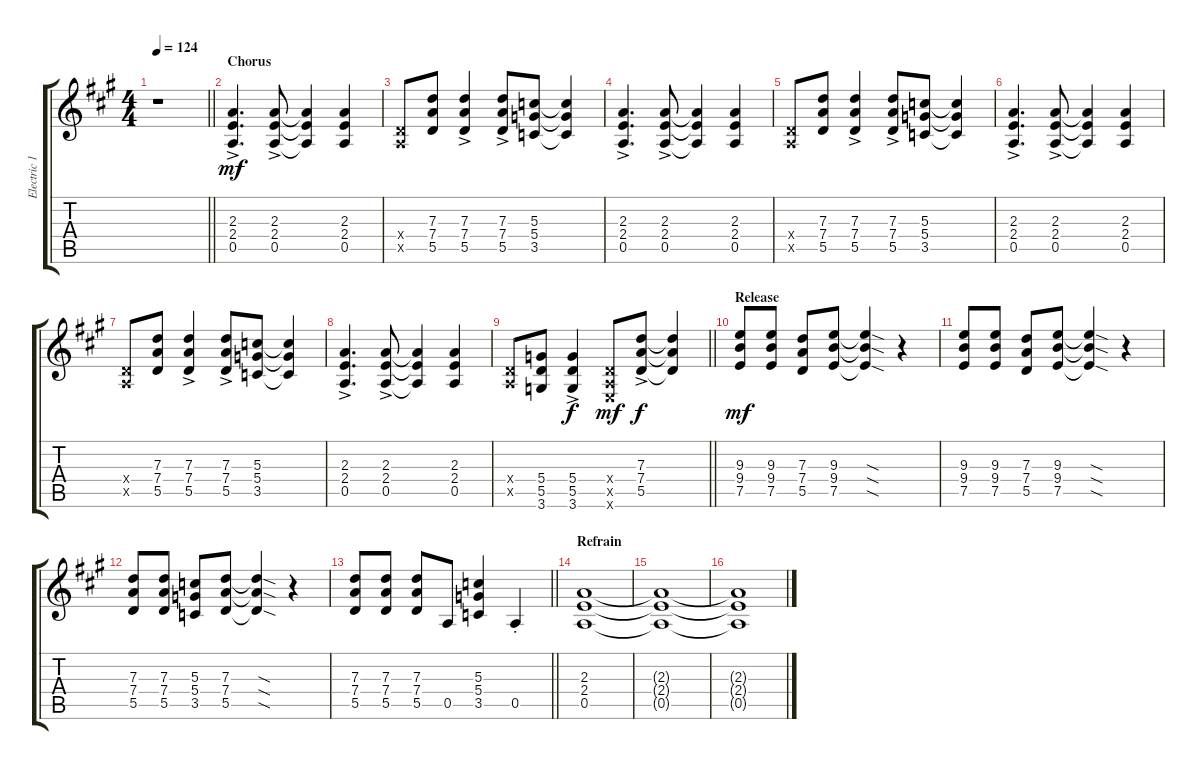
\track ("Electric 1" "Electric 1") {instrument distortionguitar}
\staff {score tabs}
\tuning (E4 B3 G3 D3 A2 E2) {hide}
\ts (4 4)
\tempo 124
\clef g2
\barLineRight lightlight
\ks a
r.1{dy mf} |
\section ("" "Chorus")
(2.3 2.4 0.5{ac}).4{d} (2.3 2.4 0.5{ac}).8 (2.3{t} 2.4{t} 0.5{t}).4 (2.3 2.4 0.5).4 |
(0.4{x} 0.5{x}).8 (7.3 7.4 5.5).8 (7.3 7.4 5.5{ac}).4 (7.3{ac} 7.4{ac} 5.5{ac}).8 (5.3 5.4 3.5).8 (5.3{t} 5.4{t} 3.5{t}).4 |
(2.3 2.4 0.5{ac}).4{d} (2.3 2.4 0.5{ac}).8 (2.3{t} 2.4{t} 0.5{t}).4 (2.3 2.4 0.5).4 |
(0.4{x} 0.5{x}).8 (7.3 7.4 5.5).8 (7.3 7.4 5.5{ac}).4 (7.3{ac} 7.4{ac} 5.5{ac}).8 (5.3 5.4 3.5).8 (5.3{t} 5.4{t} 3.5{t}).4 |
(2.3 2.4 0.5{ac}).4{d} (2.3 2.4 0.5{ac}).8 (2.3{t} 2.4{t} 0.5{t}).4 (2.3 2.4 0.5).4 |
(0.4{x} 0.5{x}).8 (7.3 7.4 5.5).8 (7.3 7.4 5.5{ac}).4 (7.3{ac} 7.4{ac} 5.5{ac}).8 (5.3 5.4 3.5).8 (5.3{t} 5.4{t} 3.5{t}).4 |
(2.3 2.4 0.5{ac}).4{d} (2.3 2.4 0.5{ac}).8 (2.3{t} 2.4{t} 0.5{t}).4 (2.3 2.4 0.5).4 |
\barLineRight lightlight
(0.4{x} 0.5{x}).8 (5.4 5.5 3.6).8 (5.4{ac} 5.5{ac} 3.6{ac}).4{dy f} (0.4{x} 0.5{x} 0.6{x}).8{dy mf} (7.3{ac} 7.4{ac} 5.5{ac}).8{dy f} (7.3{t} 7.4{t} 5.5{t}).4 |
\section ("" "Release")
(9.3 9.4 7.5).8{dy mf} (9.3 9.4 7.5).8 (7.3 7.4 5.5).8 (9.3 9.4 7.5).8 (9.3{sod t} 9.4{sod t} 7.5{sod t}).4 r.4 |
(9.3 9.4 7.5).8 (9.3 9.4 7.5).8 (7.3 7.4 5.5).8 (9.3 9.4 7.5).8 (9.3{sod t} 9.4{sod t} 7.5{sod t}).4 r.4 |
(7.3 7.4 5.5).8 (7.3 7.4 5.5).8 (5.3 5.4 3.5).8 (7.3 7.4 5.5).8 (7.3{sod t} 7.4{sod t} 5.5{sod t}).4 r.4 |
\barLineRight lightlight
(7.3 7.4 5.5).8 (7.3 7.4 5.5).8 (7.3 7.4 5.5).8 0.5.8 (5.3 5.4 3.5).4 0.5{st}.4 |
\section ("" "Refrain")
(2.3 2.4 0.5).1 |
(2.3{t} 2.4{t} 0.5{t}).1 |
(2.3{t} 2.4{t} 0.5{t}).1
